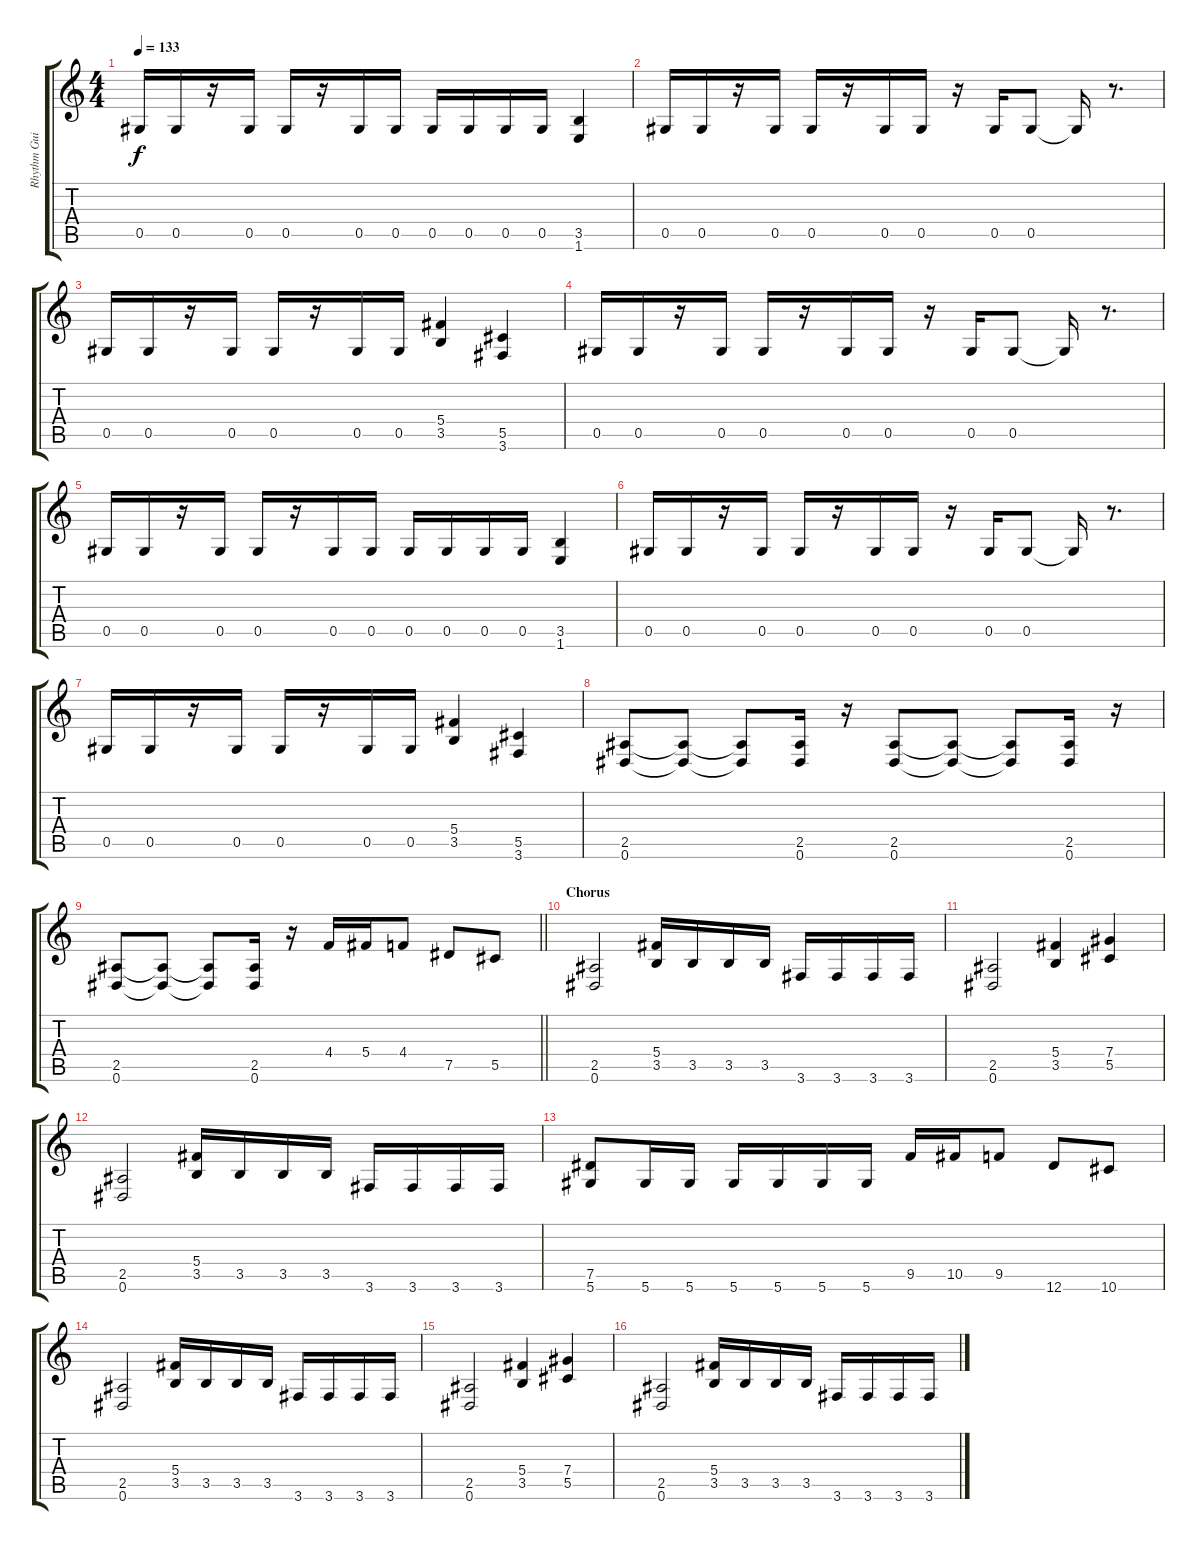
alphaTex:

\track ("Rhythm Guitar Right" "Rhythm Gui") {instrument distortionguitar}
\staff {score tabs}
\tuning (Eb4 Bb3 Gb3 Db3 Ab2 Eb2) {hide}
\ts (4 4)
\tempo 133
\clef g2
\ks c
0.5.16{dy f} 0.5.16 r.16 0.5.16 0.5.16 r.16 0.5.16 0.5.16 0.5.16 0.5.16 0.5.16 0.5.16 (3.5 1.6).4 |
0.5.16 0.5.16 r.16 0.5.16 0.5.16 r.16 0.5.16 0.5.16 r.16 0.5.16 0.5.8 0.5{t}.16 r.8{d} |
0.5.16 0.5.16 r.16 0.5.16 0.5.16 r.16 0.5.16 0.5.16 (5.4 3.5).4 (5.5 3.6).4 |
0.5.16 0.5.16 r.16 0.5.16 0.5.16 r.16 0.5.16 0.5.16 r.16 0.5.16 0.5.8 0.5{t}.16 r.8{d} |
0.5.16 0.5.16 r.16 0.5.16 0.5.16 r.16 0.5.16 0.5.16 0.5.16 0.5.16 0.5.16 0.5.16 (3.5 1.6).4 |
0.5.16 0.5.16 r.16 0.5.16 0.5.16 r.16 0.5.16 0.5.16 r.16 0.5.16 0.5.8 0.5{t}.16 r.8{d} |
0.5.16 0.5.16 r.16 0.5.16 0.5.16 r.16 0.5.16 0.5.16 (5.4 3.5).4 (5.5 3.6).4 |
(2.5 0.6).8 (2.5{t} 0.6{t}).8 (2.5{t} 0.6{t}).8 (2.5 0.6).16 r.16 (2.5 0.6).8 (2.5{t} 0.6{t}).8 (2.5{t} 0.6{t}).8 (2.5 0.6).16 r.16 |
\barLineRight lightlight
(2.5 0.6).8 (2.5{t} 0.6{t}).8 (2.5{t} 0.6{t}).8 (2.5 0.6).16 r.16 4.4.16 5.4.16 4.4.8 7.5.8 5.5.8 |
\section ("" "Chorus")
(2.5 0.6).2 (5.4 3.5).16 3.5.16 3.5.16 3.5.16 3.6.16 3.6.16 3.6.16 3.6.16 |
(2.5 0.6).2 (5.4 3.5).4 (7.4 5.5).4 |
(2.5 0.6).2 (5.4 3.5).16 3.5.16 3.5.16 3.5.16 3.6.16 3.6.16 3.6.16 3.6.16 |
(7.5 5.6).8 5.6.16 5.6.16 5.6.16 5.6.16 5.6.16 5.6.16 9.5.16 10.5.16 9.5.8 12.6.8 10.6.8 |
(2.5 0.6).2 (5.4 3.5).16 3.5.16 3.5.16 3.5.16 3.6.16 3.6.16 3.6.16 3.6.16 |
(2.5 0.6).2 (5.4 3.5).4 (7.4 5.5).4 |
(2.5 0.6).2 (5.4 3.5).16 3.5.16 3.5.16 3.5.16 3.6.16 3.6.16 3.6.16 3.6.16
